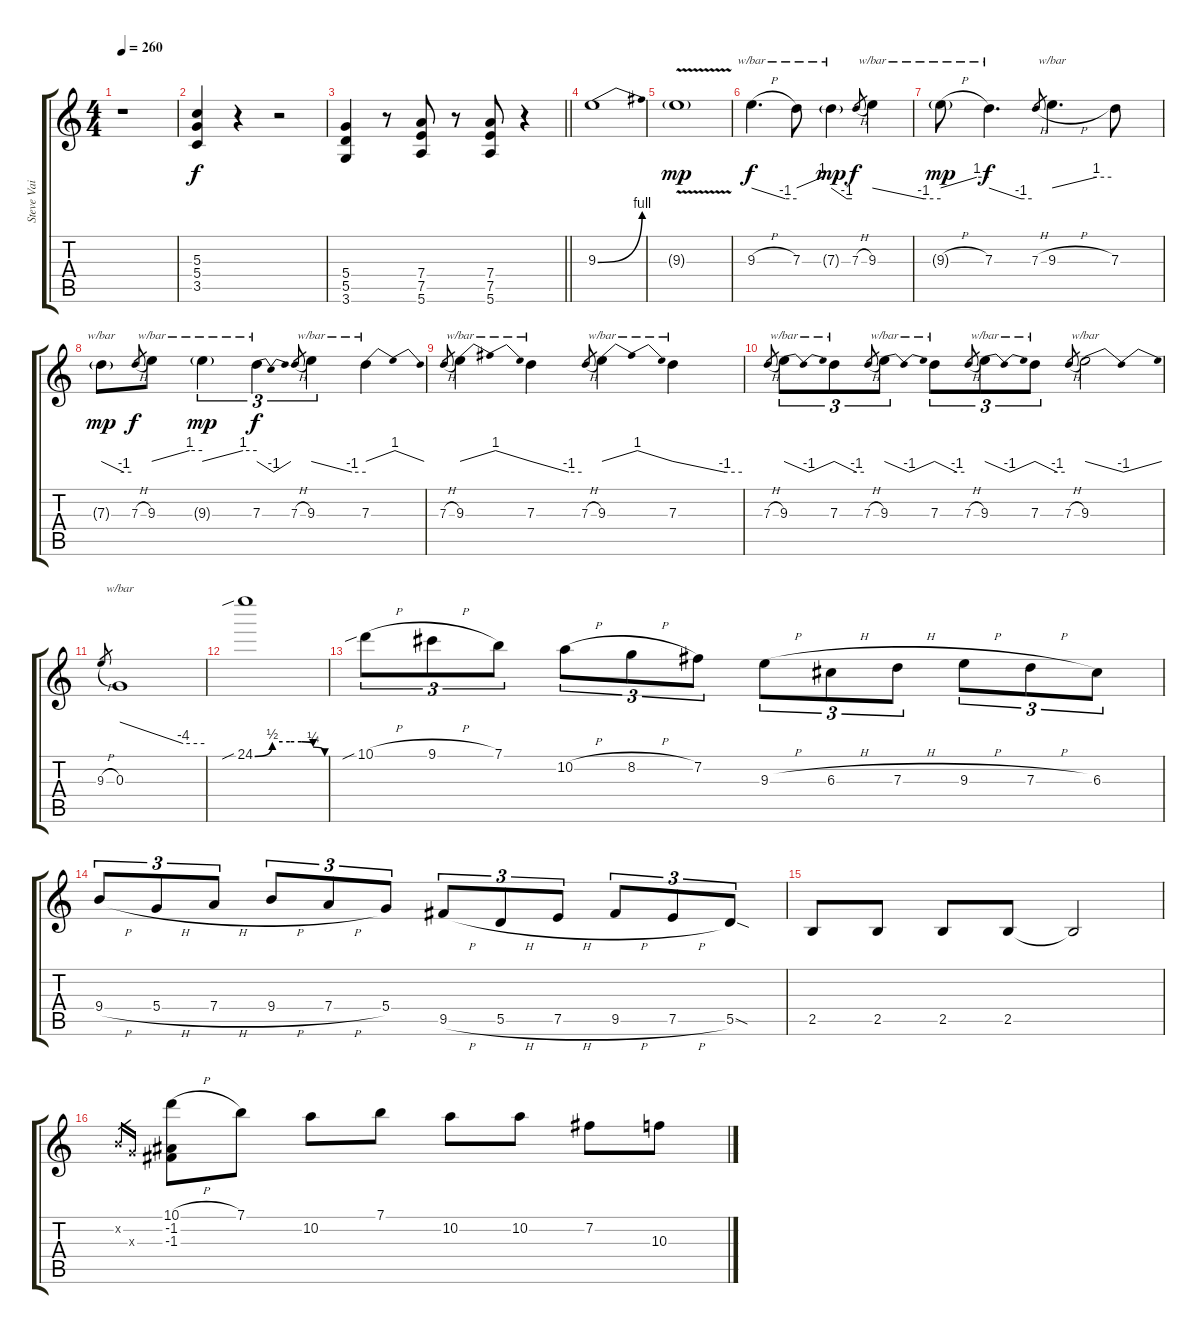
\track ("Steve Vai" "Steve Vai") {instrument distortionguitar}
\staff {score tabs}
\tuning (E4 B3 G3 D3 A2 E2) {hide}
\ts (4 4)
\tempo 260
\clef g2
\ks c
r.1{dy f} |
(5.3 5.4 3.5).4 r.4 r.2 |
\barLineRight lightlight
(5.4 5.5 3.6).4 r.8 (7.4 7.5 5.6).8 r.8 (7.4 7.5 5.6).8 r.4 |
9.3{be (bend 0 0 60 4)}.1 |
9.3{v g}.1{dy mp} |
9.3{h}.4{d tbe (custom default 0 0 45 -4 60 -4) dy f} 7.3.8{tbe (custom default 0 0 45 4 60 4)} 7.3{g}.4{tbe (custom default 0 0 45 -4 60 -4) dy mp} 7.3{h}.8{gr dy f} 9.3.4{tbe (custom default 0 0 45 -4 60 -4)} |
9.3{h g}.8{tbe (custom default 0 0 45 4 60 4) dy mp} 7.3.4{d tbe (custom default 0 0 45 -4 60 -4) dy f} 7.3{h}.8{gr} 9.3{h}.4{d tbe (custom default 0 0 45 4 60 4)} 7.3.8 |
7.3{g}.8{tbe (custom default 0 0 45 -4 60 -4) dy mp} 7.3{h}.8{gr dy f} 9.3.8{tbe (custom default 0 0 45 4 60 4)} 9.3{g}.4{tu (3 2) tbe (custom default 0 0 45 4 60 4) dy mp} 7.3.4{tu (3 2) tbe (dip default 0 0 30 -4 60 0) dy f} 7.3{h}.8{gr} 9.3.4{tu (3 2) tbe (custom default 0 0 45 -4 60 -4)} 7.3.4{tbe (dip default 0 0 30 4 60 0)} |
7.3{h}.8{gr} 9.3.4{tbe (dip default 0 0 30 4 60 0)} 7.3.4{tbe (custom default 0 0 45 -4 60 -4)} 7.3{h}.8{gr} 9.3.4{tbe (dip default 0 0 30 4 60 0)} 7.3.4{tbe (custom default 0 0 45 -4 60 -4)} |
7.3{h}.8{gr} 9.3.8{tu (3 2) tbe (dip default 0 0 30 -4 60 0)} 7.3.8{tu (3 2) tbe (custom default 0 0 45 -4 60 -4)} 7.3{h}.8{gr} 9.3.8{tu (3 2) tbe (dip default 0 0 30 -4 60 0)} 7.3.8{tu (3 2) tbe (custom default 0 0 45 -4 60 -4)} 7.3{h}.8{gr} 9.3.8{tu (3 2) tbe (dip default 0 0 30 -4 60 0)} 7.3.8{tu (3 2) tbe (custom default 0 0 45 -4 60 -4)} 7.3{h}.8{gr} 9.3.2{tbe (dip default 0 0 30 -4 60 0)} |
9.3{h}.8{gr} 0.3.1{tbe (custom default 0 0 45 -16 60 -16)} |
24.1{be (custom 0 0 15 2 30 2 40 2 50 1 60 0) sib}.1 |
10.1{sib h}.8{tu (3 2)} 9.1{h}.8{tu (3 2)} 7.1.8{tu (3 2)} 10.2{h}.8{tu (3 2)} 8.2{h}.8{tu (3 2)} 7.2.8{tu (3 2)} 9.3{h}.8{tu (3 2)} 6.3{h}.8{tu (3 2)} 7.3{h}.8{tu (3 2)} 9.3{h}.8{tu (3 2)} 7.3{h}.8{tu (3 2)} 6.3.8{tu (3 2)} |
9.4{h}.8{tu (3 2)} 5.4{h}.8{tu (3 2)} 7.4{h}.8{tu (3 2)} 9.4{h}.8{tu (3 2)} 7.4{h}.8{tu (3 2)} 5.4.8{tu (3 2)} 9.5{h}.8{tu (3 2)} 5.5{h}.8{tu (3 2)} 7.5{h}.8{tu (3 2)} 9.5{h}.8{tu (3 2)} 7.5{h}.8{tu (3 2)} 5.5{sod}.8{tu (3 2)} |
2.5.8 2.5.8 2.5.8 2.5.8 2.5{t}.2 |
0.2{x}.16{gr} 0.3{x}.16{gr} (10.1{h} -1.2 -1.3).8 7.1.8 10.2.8 7.1.8 10.2.8 10.2.8 7.2.8 10.3.8
